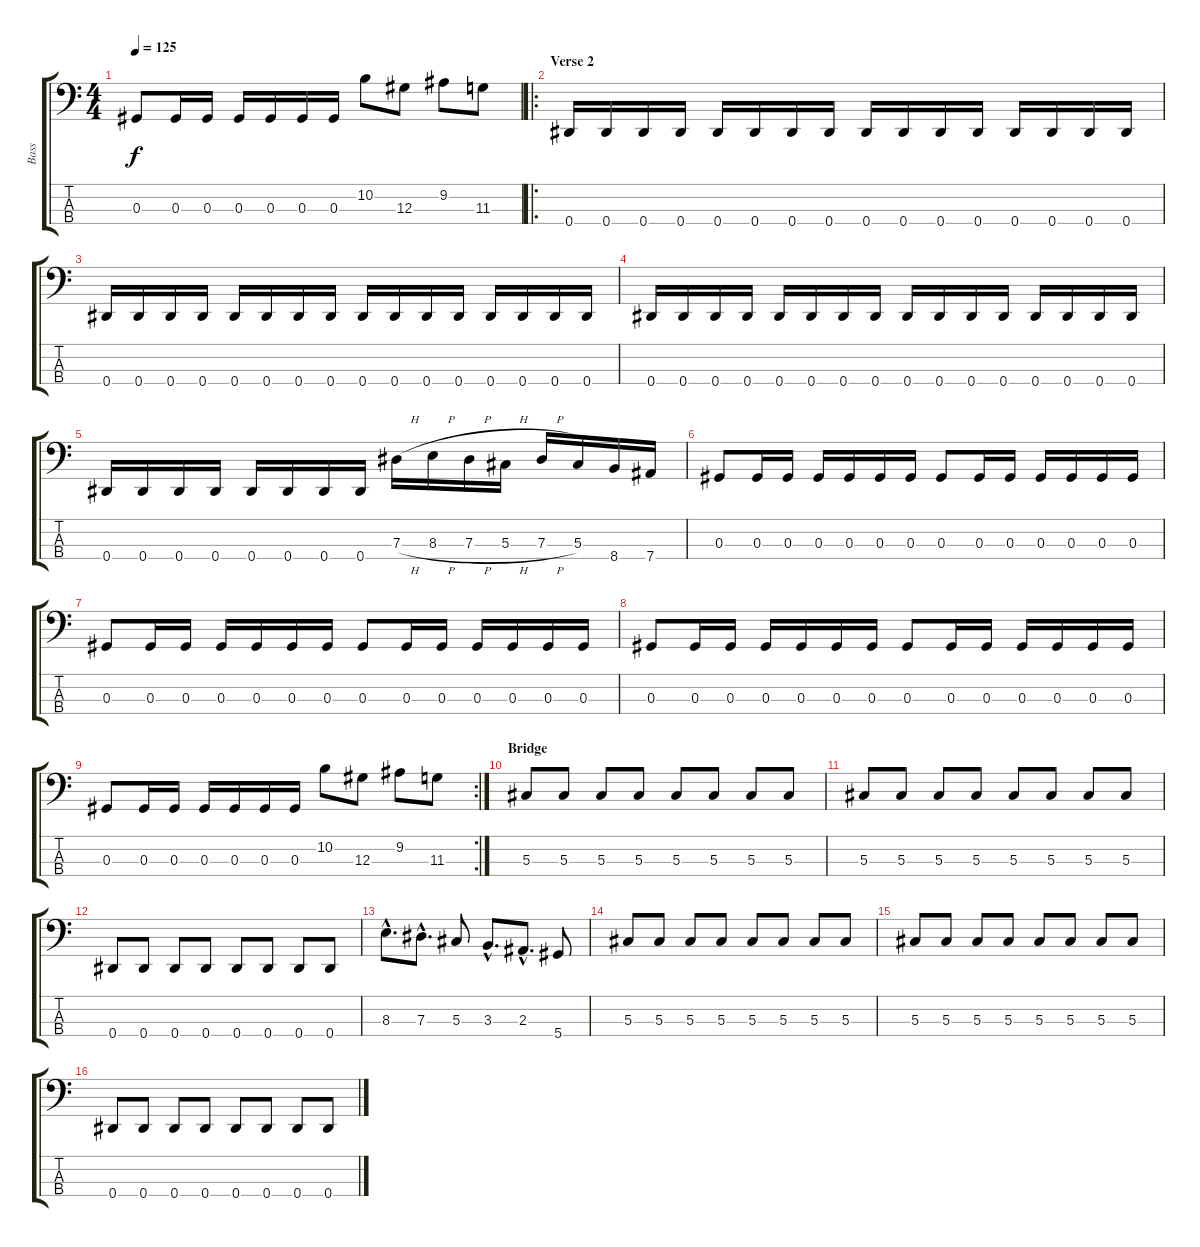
\track ("Bass" "Bass") {instrument electricbasspick}
\staff {score tabs}
\tuning (Gb2 Db2 Ab1 Eb1) {hide}
\ts (4 4)
\tempo 125
\clef f4
\ks c
0.3.8{dy f} 0.3.16 0.3.16 0.3.16 0.3.16 0.3.16 0.3.16 10.2.8 12.3.8 9.2.8 11.3.8 |
\ro
\section ("" "Verse 2")
0.4.16 0.4.16 0.4.16 0.4.16 0.4.16 0.4.16 0.4.16 0.4.16 0.4.16 0.4.16 0.4.16 0.4.16 0.4.16 0.4.16 0.4.16 0.4.16 |
0.4.16 0.4.16 0.4.16 0.4.16 0.4.16 0.4.16 0.4.16 0.4.16 0.4.16 0.4.16 0.4.16 0.4.16 0.4.16 0.4.16 0.4.16 0.4.16 |
0.4.16 0.4.16 0.4.16 0.4.16 0.4.16 0.4.16 0.4.16 0.4.16 0.4.16 0.4.16 0.4.16 0.4.16 0.4.16 0.4.16 0.4.16 0.4.16 |
0.4.16 0.4.16 0.4.16 0.4.16 0.4.16 0.4.16 0.4.16 0.4.16 7.3{h}.16 8.3{h}.16 7.3{h}.16 5.3{h}.16 7.3{h}.16 5.3.16 8.4.16 7.4.16 |
0.3.8 0.3.16 0.3.16 0.3.16 0.3.16 0.3.16 0.3.16 0.3.8 0.3.16 0.3.16 0.3.16 0.3.16 0.3.16 0.3.16 |
0.3.8 0.3.16 0.3.16 0.3.16 0.3.16 0.3.16 0.3.16 0.3.8 0.3.16 0.3.16 0.3.16 0.3.16 0.3.16 0.3.16 |
0.3.8 0.3.16 0.3.16 0.3.16 0.3.16 0.3.16 0.3.16 0.3.8 0.3.16 0.3.16 0.3.16 0.3.16 0.3.16 0.3.16 |
\rc 2
0.3.8 0.3.16 0.3.16 0.3.16 0.3.16 0.3.16 0.3.16 10.2.8 12.3.8 9.2.8 11.3.8 |
\section ("" "Bridge")
5.3.8 5.3.8 5.3.8 5.3.8 5.3.8 5.3.8 5.3.8 5.3.8 |
5.3.8 5.3.8 5.3.8 5.3.8 5.3.8 5.3.8 5.3.8 5.3.8 |
0.4.8 0.4.8 0.4.8 0.4.8 0.4.8 0.4.8 0.4.8 0.4.8 |
8.3{hac}.8{d} 7.3{hac}.8{d} 5.3.8 3.3{hac}.8{d} 2.3{hac}.8{d} 5.4.8 |
5.3.8 5.3.8 5.3.8 5.3.8 5.3.8 5.3.8 5.3.8 5.3.8 |
5.3.8 5.3.8 5.3.8 5.3.8 5.3.8 5.3.8 5.3.8 5.3.8 |
0.4.8 0.4.8 0.4.8 0.4.8 0.4.8 0.4.8 0.4.8 0.4.8
